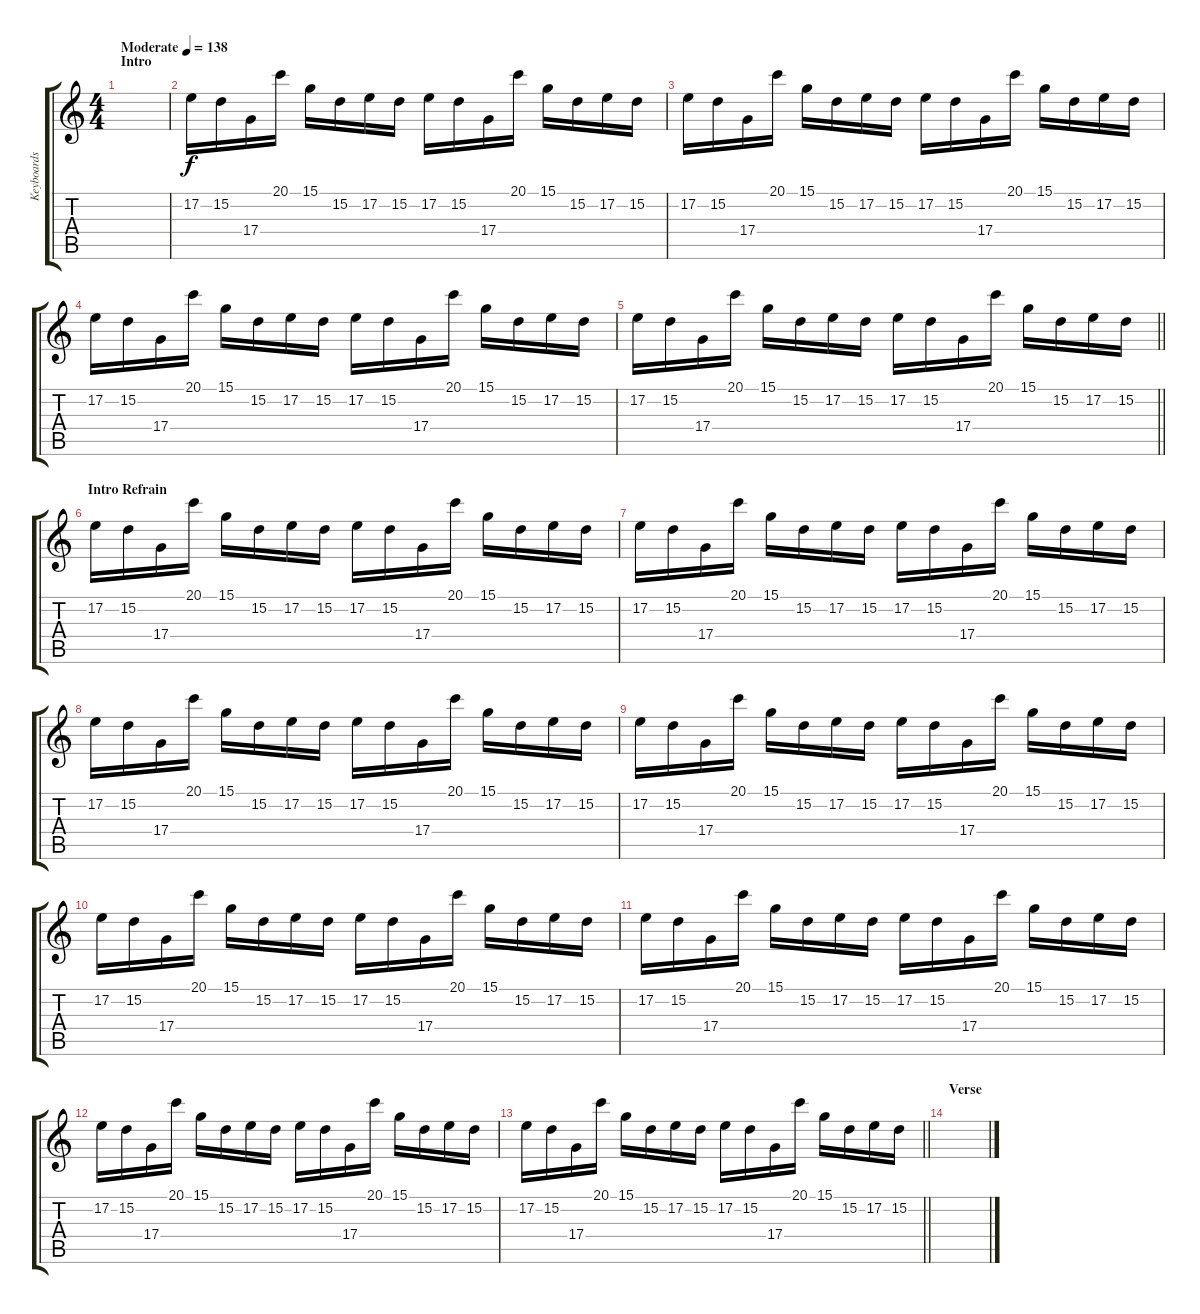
\track ("Keyboards" "Keyboards") {instrument lead2sawtooth}
\staff {score tabs}
\tuning (E4 B3 G3 D3 A2 E2) {hide}
\ts (4 4)
\section ("" "Intro")
\tempo (138 "Moderate")
\clef g2
\ks c
|
17.2.16 15.2.16 17.4.16 20.1.16 15.1.16 15.2.16 17.2.16 15.2.16 17.2.16 15.2.16 17.4.16 20.1.16 15.1.16 15.2.16 17.2.16 15.2.16 |
17.2.16 15.2.16 17.4.16 20.1.16 15.1.16 15.2.16 17.2.16 15.2.16 17.2.16 15.2.16 17.4.16 20.1.16 15.1.16 15.2.16 17.2.16 15.2.16 |
17.2.16 15.2.16 17.4.16 20.1.16 15.1.16 15.2.16 17.2.16 15.2.16 17.2.16 15.2.16 17.4.16 20.1.16 15.1.16 15.2.16 17.2.16 15.2.16 |
\barLineRight lightlight
17.2.16 15.2.16 17.4.16 20.1.16 15.1.16 15.2.16 17.2.16 15.2.16 17.2.16 15.2.16 17.4.16 20.1.16 15.1.16 15.2.16 17.2.16 15.2.16 |
\section ("" "Intro Refrain")
17.2.16 15.2.16 17.4.16 20.1.16 15.1.16 15.2.16 17.2.16 15.2.16 17.2.16 15.2.16 17.4.16 20.1.16 15.1.16 15.2.16 17.2.16 15.2.16 |
17.2.16 15.2.16 17.4.16 20.1.16 15.1.16 15.2.16 17.2.16 15.2.16 17.2.16 15.2.16 17.4.16 20.1.16 15.1.16 15.2.16 17.2.16 15.2.16 |
17.2.16 15.2.16 17.4.16 20.1.16 15.1.16 15.2.16 17.2.16 15.2.16 17.2.16 15.2.16 17.4.16 20.1.16 15.1.16 15.2.16 17.2.16 15.2.16 |
17.2.16 15.2.16 17.4.16 20.1.16 15.1.16 15.2.16 17.2.16 15.2.16 17.2.16 15.2.16 17.4.16 20.1.16 15.1.16 15.2.16 17.2.16 15.2.16 |
17.2.16 15.2.16 17.4.16 20.1.16 15.1.16 15.2.16 17.2.16 15.2.16 17.2.16 15.2.16 17.4.16 20.1.16 15.1.16 15.2.16 17.2.16 15.2.16 |
17.2.16 15.2.16 17.4.16 20.1.16 15.1.16 15.2.16 17.2.16 15.2.16 17.2.16 15.2.16 17.4.16 20.1.16 15.1.16 15.2.16 17.2.16 15.2.16 |
17.2.16 15.2.16 17.4.16 20.1.16 15.1.16 15.2.16 17.2.16 15.2.16 17.2.16 15.2.16 17.4.16 20.1.16 15.1.16 15.2.16 17.2.16 15.2.16 |
\barLineRight lightlight
17.2.16 15.2.16 17.4.16 20.1.16 15.1.16 15.2.16 17.2.16 15.2.16 17.2.16 15.2.16 17.4.16 20.1.16 15.1.16 15.2.16 17.2.16 15.2.16 |
\section ("" "Verse")
